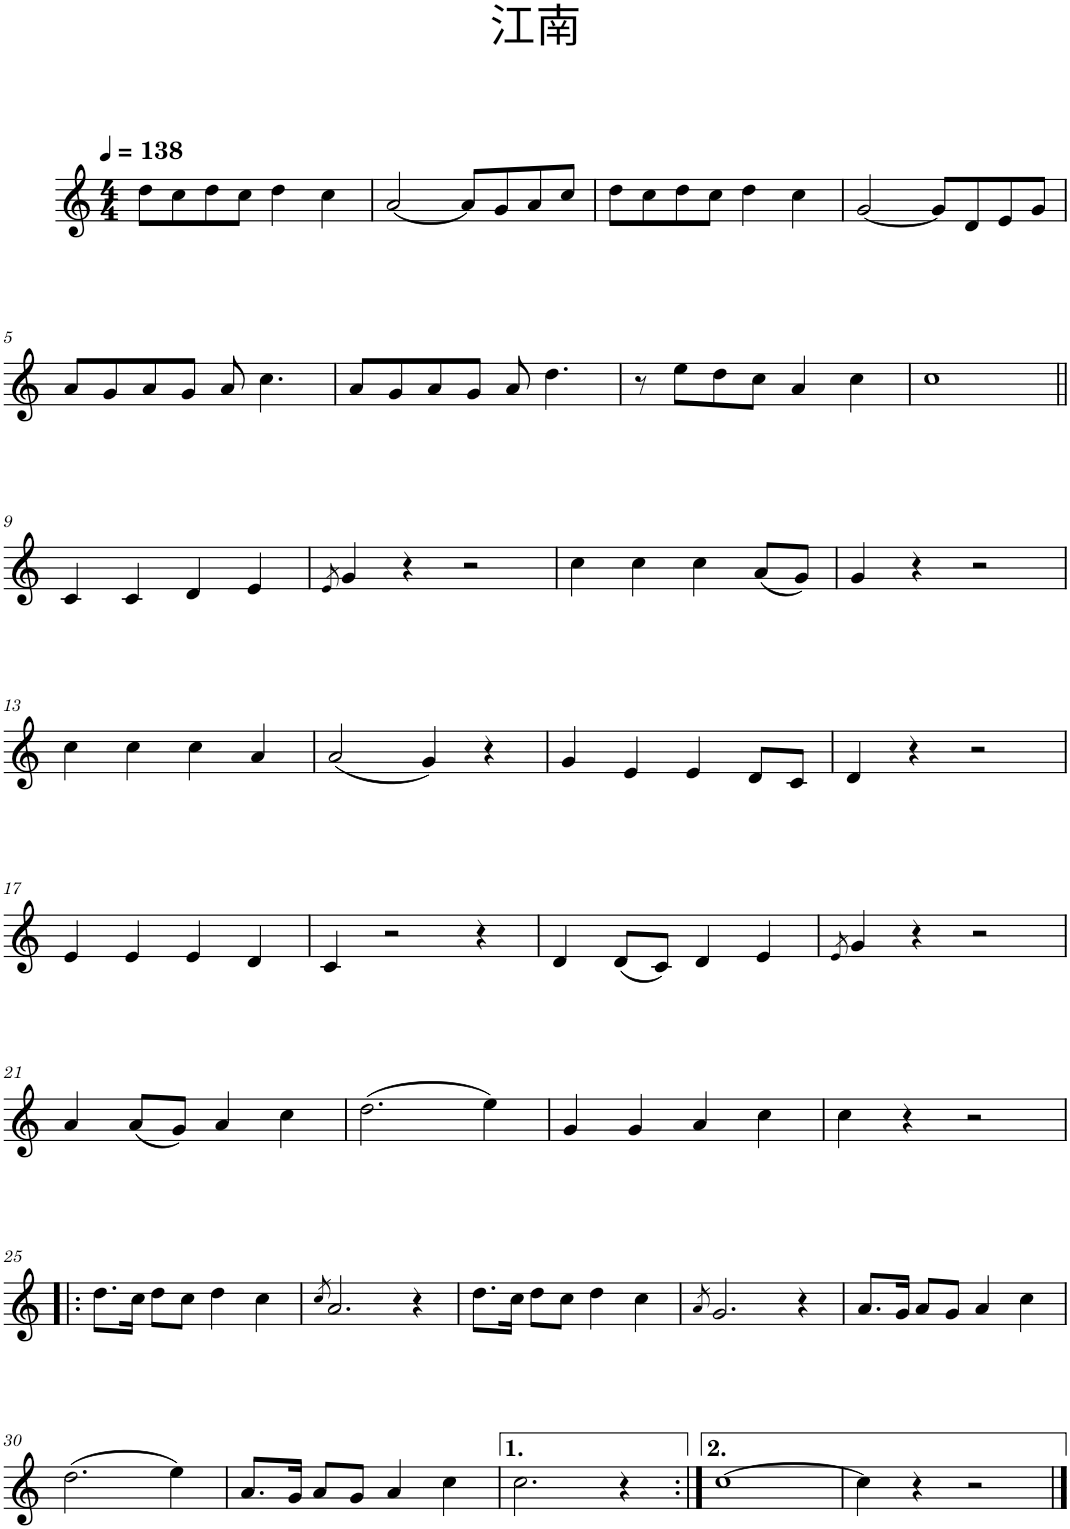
**kern
*part1
*staff1
*I"Piano
*I'Pno.
*clefG2
*k[]
*M4/4
*MM138
=1
8dd\L
8cc\
8dd\
8cc\J
4dd\
4cc\
=2
[2a/
8a/L]
8g/
8a/
8cc/J
=3
8dd\L
8cc\
8dd\
8cc\J
4dd\
4cc\
=4
[2g/
8g/L]
8d/
8e/
8g/J
!!LO:LB:g=z
=5
8a/L
8g/
8a/
8g/J
8a/
4.cc\
=6
8a/L
8g/
8a/
8g/J
8a/
4.dd\
=7
8r
8ee\L
8dd\
8cc\J
4a/
4cc\
=8
1cc
!!LO:LB:g=z
=9||
4c/
4c/
4d/
4e/
=10
8qe/
4g/
4r
2r
=11
4cc\
4cc\
4cc\
(8a/L
8g/J)
=12
4g/
4r
2r
!!LO:LB:g=z
=13
4cc\
4cc\
4cc\
4a/
=14
(2a/
4g/)
4r
=15
4g/
4e/
4e/
8d/L
8c/J
=16
4d/
4r
2r
!!LO:LB:g=z
=17
4e/
4e/
4e/
4d/
=18
4c/
2r
4r
=19
4d/
(8d/L
8c/J)
4d/
4e/
=20
8qe/
4g/
4r
2r
!!LO:LB:g=z
=21
4a/
(8a/L
8g/J)
4a/
4cc\
=22
(2.dd\
4ee\)
=23
4g/
4g/
4a/
4cc\
=24
4cc\
4r
2r
!!LO:LB:g=z
=25!|:
8.dd\L
16cc\Jk
8dd\L
8cc\J
4dd\
4cc\
=26
8qcc/
2.a/
4r
=27
8.dd\L
16cc\Jk
8dd\L
8cc\J
4dd\
4cc\
=28
8qa/
2.g/
4r
=29
8.a/L
16g/Jk
8a/L
8g/J
4a/
4cc\
!!LO:LB:g=z
=30
(2.dd\
4ee\)
=31
8.a/L
16g/Jk
8a/L
8g/J
4a/
4cc\
=32
2.cc\
4r
=33:|!
[1cc
=34
4cc\]
4r
2r
==
*-
